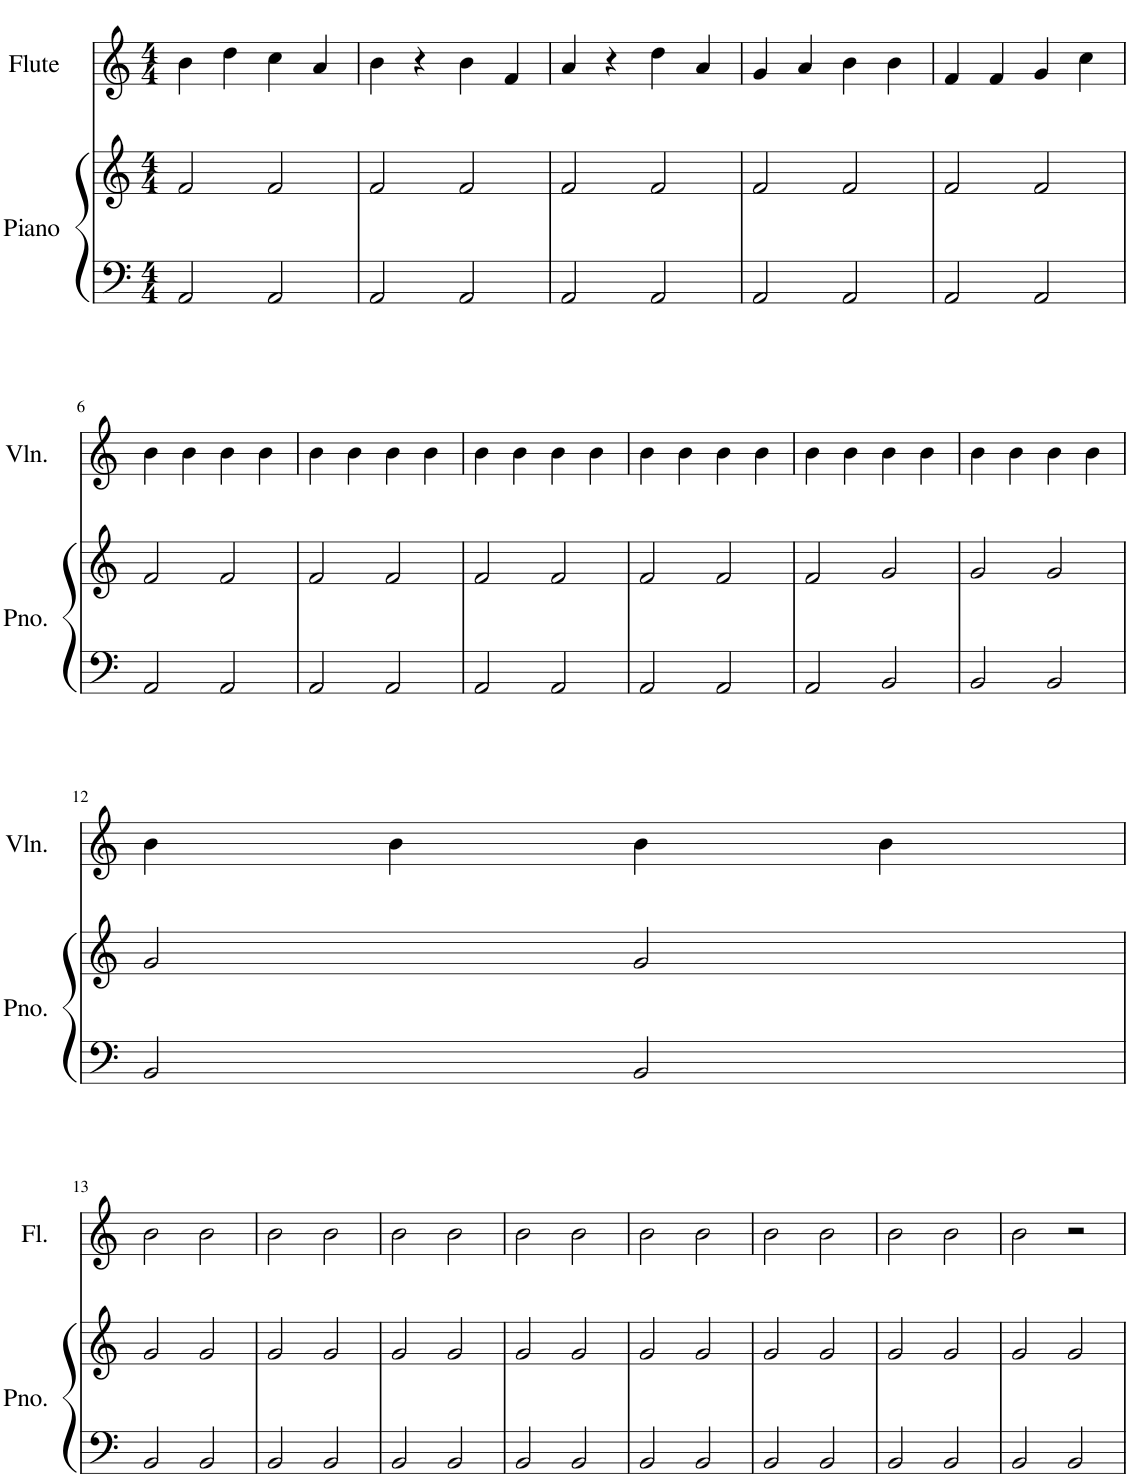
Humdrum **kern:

**kern	**kern	**kern	**kern
*part3	*part3	*part2	*part1
*staff4	*staff3	*staff2	*staff1
*I"Piano	*	*I"Violin	*I"Flute
*I'Pno.	*	*I'Vln.	*I'Fl.
*	*	*stria5	*
*clefF4	*clefG2	*clefG2	*clefG2
*k[]	*k[]	*k[]	*k[]
*M4/4	*M4/4	*M4/4	*M4/4
=1	=1	=1	=1
2AA/	2f/	1r	4b\
.	.	.	4dd\
2AA/	2f/	.	4cc\
.	.	.	4a/
=2	=2	=2	=2
2AA/	2f/	1r	4b\
.	.	.	4r
2AA/	2f/	.	4b\
.	.	.	4f/
=3	=3	=3	=3
2AA/	2f/	1r	4a/
.	.	.	4r
2AA/	2f/	.	4dd\
.	.	.	4a/
=4	=4	=4	=4
2AA/	2f/	1r	4g/
.	.	.	4a/
2AA/	2f/	.	4b\
.	.	.	4b\
=5	=5	=5	=5
2AA/	2f/	1r	4f/
.	.	.	4f/
2AA/	2f/	.	4g/
.	.	.	4cc\
!!LO:LB:g=z
=6	=6	=6	=6
2AA/	2f/	4b\	1r
.	.	4b\	.
2AA/	2f/	4b\	.
.	.	4b\	.
=7	=7	=7	=7
2AA/	2f/	4b\	1r
.	.	4b\	.
2AA/	2f/	4b\	.
.	.	4b\	.
=8	=8	=8	=8
2AA/	2f/	4b\	1r
.	.	4b\	.
2AA/	2f/	4b\	.
.	.	4b\	.
=9	=9	=9	=9
2AA/	2f/	4b\	1r
.	.	4b\	.
2AA/	2f/	4b\	.
.	.	4b\	.
=10	=10	=10	=10
2AA/	2f/	4b\	1r
.	.	4b\	.
2BB/	2g/	4b\	.
.	.	4b\	.
=11	=11	=11	=11
2BB/	2g/	4b\	1r
.	.	4b\	.
2BB/	2g/	4b\	.
.	.	4b\	.
!!LO:LB:g=z
=12	=12	=12	=12
2BB/	2g/	4b\	1r
.	.	4b\	.
2BB/	2g/	4b\	.
.	.	4b\	.
!!LO:LB:g=z
=13	=13	=13	=13
2BB/	2g/	1r	2b\
2BB/	2g/	.	2b\
=14	=14	=14	=14
2BB/	2g/	1r	2b\
2BB/	2g/	.	2b\
=15	=15	=15	=15
2BB/	2g/	1r	2b\
2BB/	2g/	.	2b\
=16	=16	=16	=16
2BB/	2g/	1r	2b\
2BB/	2g/	.	2b\
=17	=17	=17	=17
2BB/	2g/	1r	2b\
2BB/	2g/	.	2b\
=18	=18	=18	=18
2BB/	2g/	1r	2b\
2BB/	2g/	.	2b\
=19	=19	=19	=19
2BB/	2g/	1r	2b\
2BB/	2g/	.	2b\
=20	=20	=20	=20
2BB/	2g/	1r	2b\
2BB/	2g/	.	2r
=	=	=	=
*-	*-	*-	*-
